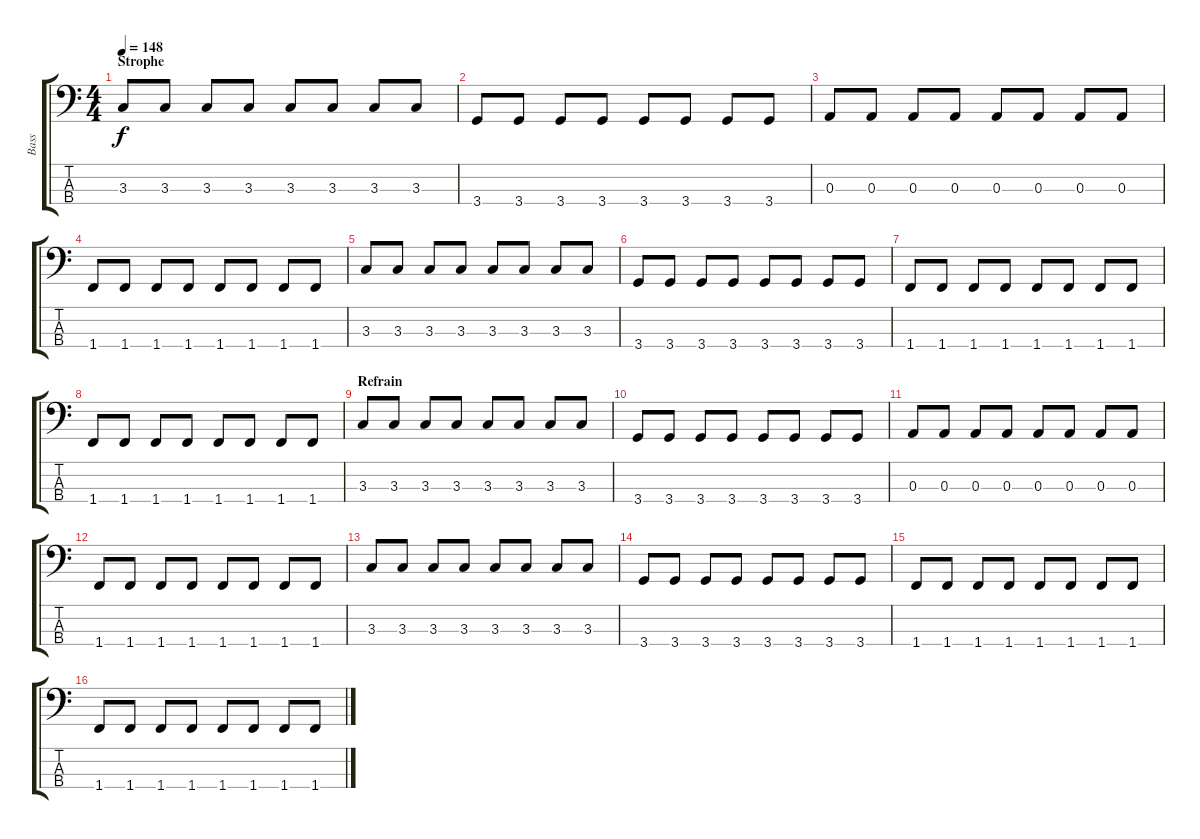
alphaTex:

\track ("Bass" "Bass") {instrument electricbassfinger}
\staff {score tabs}
\tuning (G2 D2 A1 E1) {hide}
\ts (4 4)
\section ("" "Strophe")
\tempo 148
\clef f4
\ks c
3.3.8{dy f} 3.3.8 3.3.8 3.3.8 3.3.8 3.3.8 3.3.8 3.3.8 |
3.4.8 3.4.8 3.4.8 3.4.8 3.4.8 3.4.8 3.4.8 3.4.8 |
0.3.8 0.3.8 0.3.8 0.3.8 0.3.8 0.3.8 0.3.8 0.3.8 |
1.4.8 1.4.8 1.4.8 1.4.8 1.4.8 1.4.8 1.4.8 1.4.8 |
3.3.8 3.3.8 3.3.8 3.3.8 3.3.8 3.3.8 3.3.8 3.3.8 |
3.4.8 3.4.8 3.4.8 3.4.8 3.4.8 3.4.8 3.4.8 3.4.8 |
1.4.8 1.4.8 1.4.8 1.4.8 1.4.8 1.4.8 1.4.8 1.4.8 |
1.4.8 1.4.8 1.4.8 1.4.8 1.4.8 1.4.8 1.4.8 1.4.8 |
\section ("" "Refrain")
3.3.8 3.3.8 3.3.8 3.3.8 3.3.8 3.3.8 3.3.8 3.3.8 |
3.4.8 3.4.8 3.4.8 3.4.8 3.4.8 3.4.8 3.4.8 3.4.8 |
0.3.8 0.3.8 0.3.8 0.3.8 0.3.8 0.3.8 0.3.8 0.3.8 |
1.4.8 1.4.8 1.4.8 1.4.8 1.4.8 1.4.8 1.4.8 1.4.8 |
3.3.8 3.3.8 3.3.8 3.3.8 3.3.8 3.3.8 3.3.8 3.3.8 |
3.4.8 3.4.8 3.4.8 3.4.8 3.4.8 3.4.8 3.4.8 3.4.8 |
1.4.8 1.4.8 1.4.8 1.4.8 1.4.8 1.4.8 1.4.8 1.4.8 |
1.4.8 1.4.8 1.4.8 1.4.8 1.4.8 1.4.8 1.4.8 1.4.8
